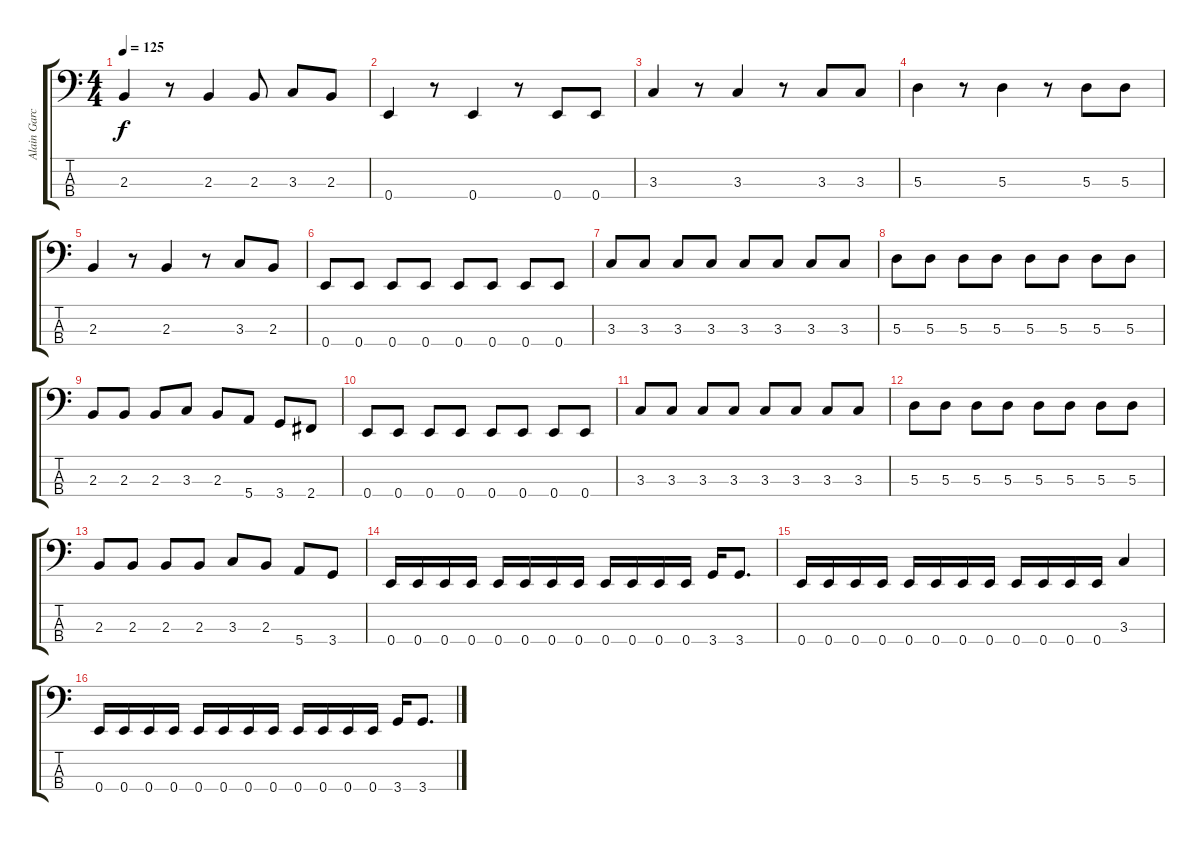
\track ("Alain Garces" "Alain Garc") {instrument electricbassfinger}
\staff {score tabs}
\tuning (G2 D2 A1 E1) {hide}
\ts (4 4)
\tempo 125
\clef f4
\ks c
2.3.4{dy f} r.8 2.3.4 2.3.8 3.3.8 2.3.8 |
0.4.4 r.8 0.4.4 r.8 0.4.8 0.4.8 |
3.3.4 r.8 3.3.4 r.8 3.3.8 3.3.8 |
5.3.4 r.8 5.3.4 r.8 5.3.8 5.3.8 |
2.3.4 r.8 2.3.4 r.8 3.3.8 2.3.8 |
0.4.8 0.4.8 0.4.8 0.4.8 0.4.8 0.4.8 0.4.8 0.4.8 |
3.3.8 3.3.8 3.3.8 3.3.8 3.3.8 3.3.8 3.3.8 3.3.8 |
5.3.8 5.3.8 5.3.8 5.3.8 5.3.8 5.3.8 5.3.8 5.3.8 |
2.3.8 2.3.8 2.3.8 3.3.8 2.3.8 5.4.8 3.4.8 2.4.8 |
0.4.8 0.4.8 0.4.8 0.4.8 0.4.8 0.4.8 0.4.8 0.4.8 |
3.3.8 3.3.8 3.3.8 3.3.8 3.3.8 3.3.8 3.3.8 3.3.8 |
5.3.8 5.3.8 5.3.8 5.3.8 5.3.8 5.3.8 5.3.8 5.3.8 |
2.3.8 2.3.8 2.3.8 2.3.8 3.3.8 2.3.8 5.4.8 3.4.8 |
0.4.16 0.4.16 0.4.16 0.4.16 0.4.16 0.4.16 0.4.16 0.4.16 0.4.16 0.4.16 0.4.16 0.4.16 3.4.16 3.4.8{d} |
0.4.16 0.4.16 0.4.16 0.4.16 0.4.16 0.4.16 0.4.16 0.4.16 0.4.16 0.4.16 0.4.16 0.4.16 3.3.4 |
0.4.16 0.4.16 0.4.16 0.4.16 0.4.16 0.4.16 0.4.16 0.4.16 0.4.16 0.4.16 0.4.16 0.4.16 3.4.16 3.4.8{d}
